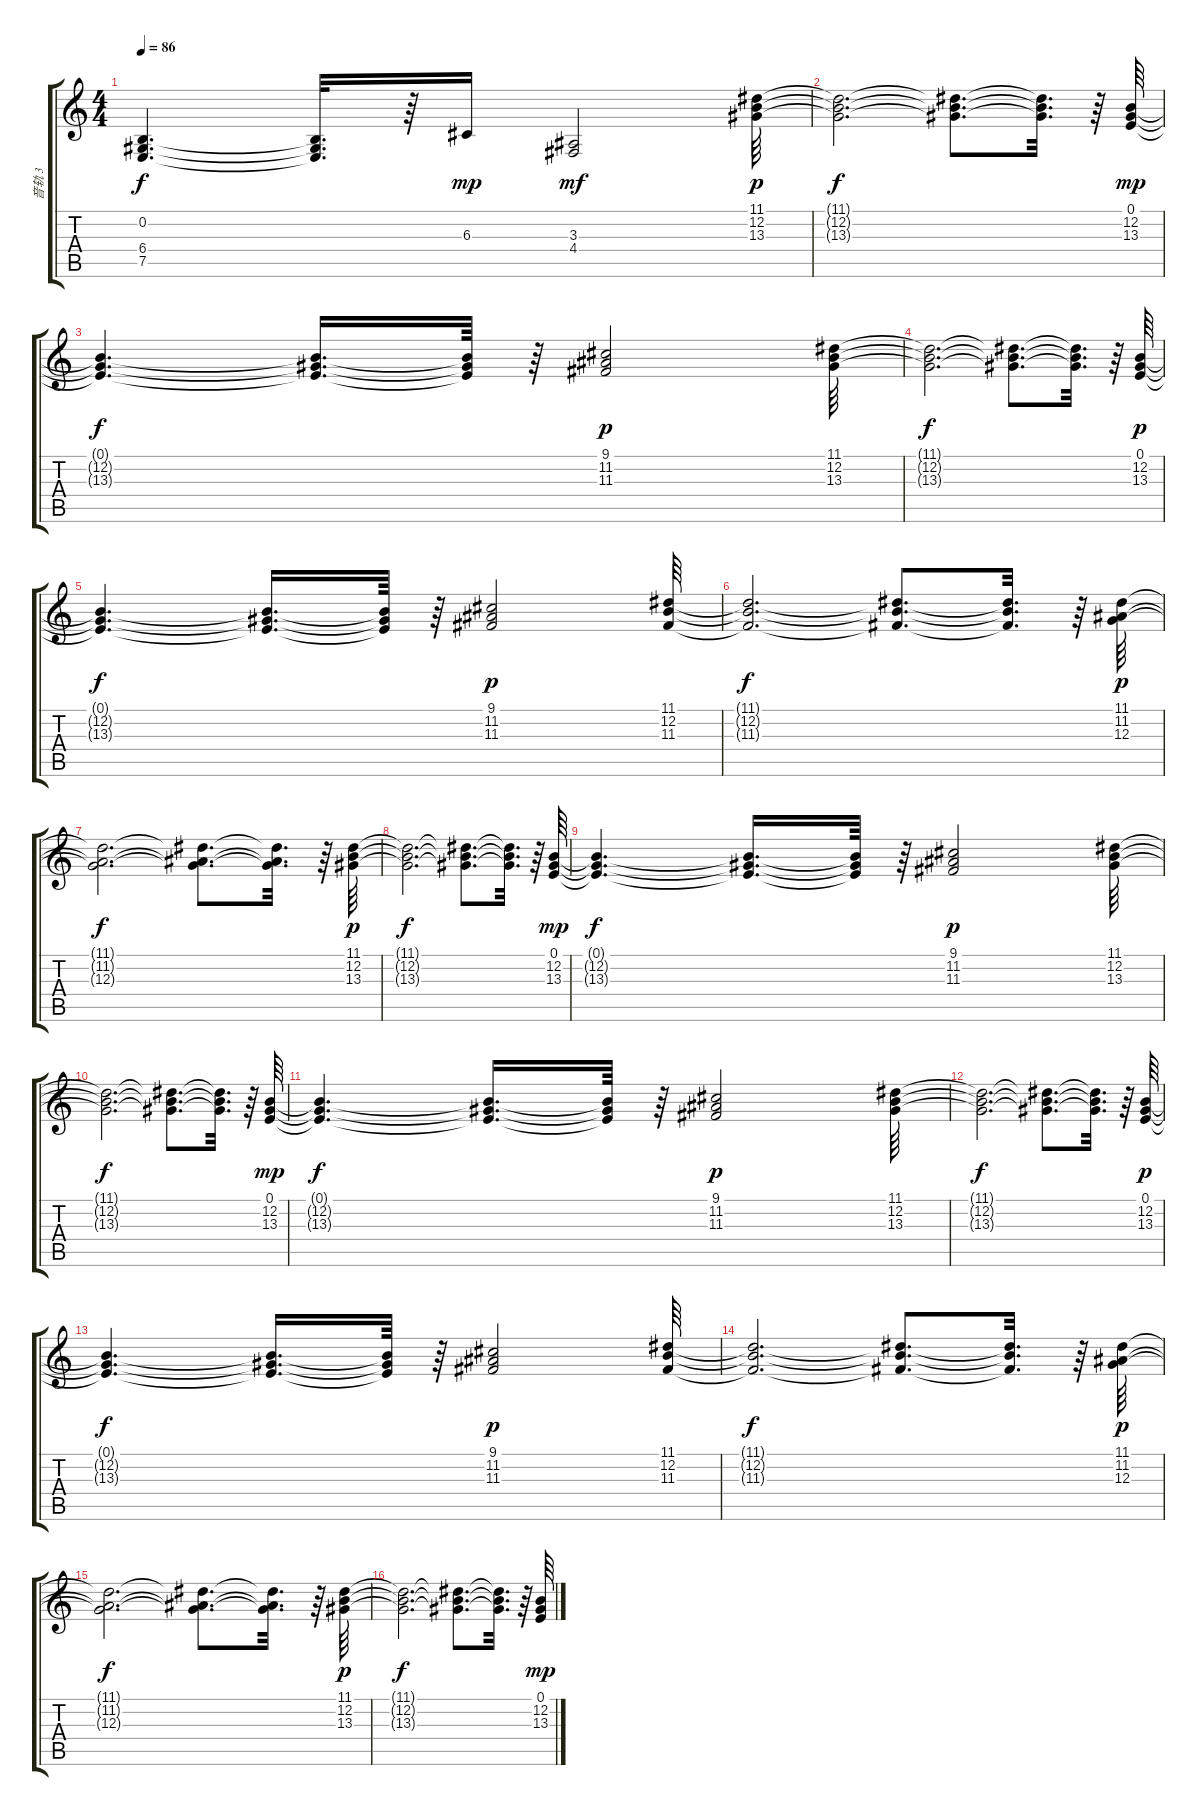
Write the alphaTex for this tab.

\track ("音轨 3" "音轨 3") {instrument stringensemble2}
\staff {score tabs}
\tuning (E4 B3 G3 D3 A2 E2) {hide}
\ts (4 4)
\tempo 86
\clef g2
\ks c
(0.2{t} 6.4{t} 7.5{t}).4{d dy f} (0.2{t} 6.4{t} 7.5{t}).32{d} r.64 6.3.16{dy mp} (3.3 4.4).2{dy mf} (11.1 12.2 13.3).64{dy p} |
(11.1{t} 12.2{t} 13.3{t}).2{d dy f} (11.1{t} 12.2{t} 13.3{t}).8{d} (11.1{t} 12.2{t} 13.3{t}).32{d} r.64 (0.1 12.2 13.3).64{dy mp} |
(0.1{t} 12.2{t} 13.3{t}).4{d dy f} (0.1{t} 12.2{t} 13.3{t}).16{d} (0.1{t} 12.2{t} 13.3{t}).64 r.64 (9.1 11.2 11.3).2{dy p} (11.1 12.2 13.3).64 |
(11.1{t} 12.2{t} 13.3{t}).2{d dy f} (11.1{t} 12.2{t} 13.3{t}).8{d} (11.1{t} 12.2{t} 13.3{t}).32{d} r.64 (0.1 12.2 13.3).64{dy p} |
(0.1{t} 12.2{t} 13.3{t}).4{d dy f} (0.1{t} 12.2{t} 13.3{t}).16{d} (0.1{t} 12.2{t} 13.3{t}).64 r.64 (9.1 11.2 11.3).2{dy p} (11.1 12.2 11.3).64 |
(11.1{t} 12.2{t} 11.3{t}).2{d dy f} (11.1{t} 12.2{t} 11.3{t}).8{d} (11.1{t} 12.2{t} 11.3{t}).32{d} r.64 (11.1 11.2 12.3).64{dy p} |
(11.1{t} 11.2{t} 12.3{t}).2{d dy f} (11.1{t} 11.2{t} 12.3{t}).8{d} (11.1{t} 11.2{t} 12.3{t}).32{d} r.64 (11.1 12.2 13.3).64{dy p} |
(11.1{t} 12.2{t} 13.3{t}).2{d dy f} (11.1{t} 12.2{t} 13.3{t}).8{d} (11.1{t} 12.2{t} 13.3{t}).32{d} r.64 (0.1 12.2 13.3).64{dy mp} |
(0.1{t} 12.2{t} 13.3{t}).4{d dy f} (0.1{t} 12.2{t} 13.3{t}).16{d} (0.1{t} 12.2{t} 13.3{t}).64 r.64 (9.1 11.2 11.3).2{dy p} (11.1 12.2 13.3).64 |
(11.1{t} 12.2{t} 13.3{t}).2{d dy f} (11.1{t} 12.2{t} 13.3{t}).8{d} (11.1{t} 12.2{t} 13.3{t}).32{d} r.64 (0.1 12.2 13.3).64{dy mp} |
(0.1{t} 12.2{t} 13.3{t}).4{d dy f} (0.1{t} 12.2{t} 13.3{t}).16{d} (0.1{t} 12.2{t} 13.3{t}).64 r.64 (9.1 11.2 11.3).2{dy p} (11.1 12.2 13.3).64 |
(11.1{t} 12.2{t} 13.3{t}).2{d dy f} (11.1{t} 12.2{t} 13.3{t}).8{d} (11.1{t} 12.2{t} 13.3{t}).32{d} r.64 (0.1 12.2 13.3).64{dy p} |
(0.1{t} 12.2{t} 13.3{t}).4{d dy f} (0.1{t} 12.2{t} 13.3{t}).16{d} (0.1{t} 12.2{t} 13.3{t}).64 r.64 (9.1 11.2 11.3).2{dy p} (11.1 12.2 11.3).64 |
(11.1{t} 12.2{t} 11.3{t}).2{d dy f} (11.1{t} 12.2{t} 11.3{t}).8{d} (11.1{t} 12.2{t} 11.3{t}).32{d} r.64 (11.1 11.2 12.3).64{dy p} |
(11.1{t} 11.2{t} 12.3{t}).2{d dy f} (11.1{t} 11.2{t} 12.3{t}).8{d} (11.1{t} 11.2{t} 12.3{t}).32{d} r.64 (11.1 12.2 13.3).64{dy p} |
(11.1{t} 12.2{t} 13.3{t}).2{d dy f} (11.1{t} 12.2{t} 13.3{t}).8{d} (11.1{t} 12.2{t} 13.3{t}).32{d} r.64 (0.1 12.2 13.3).64{dy mp}
